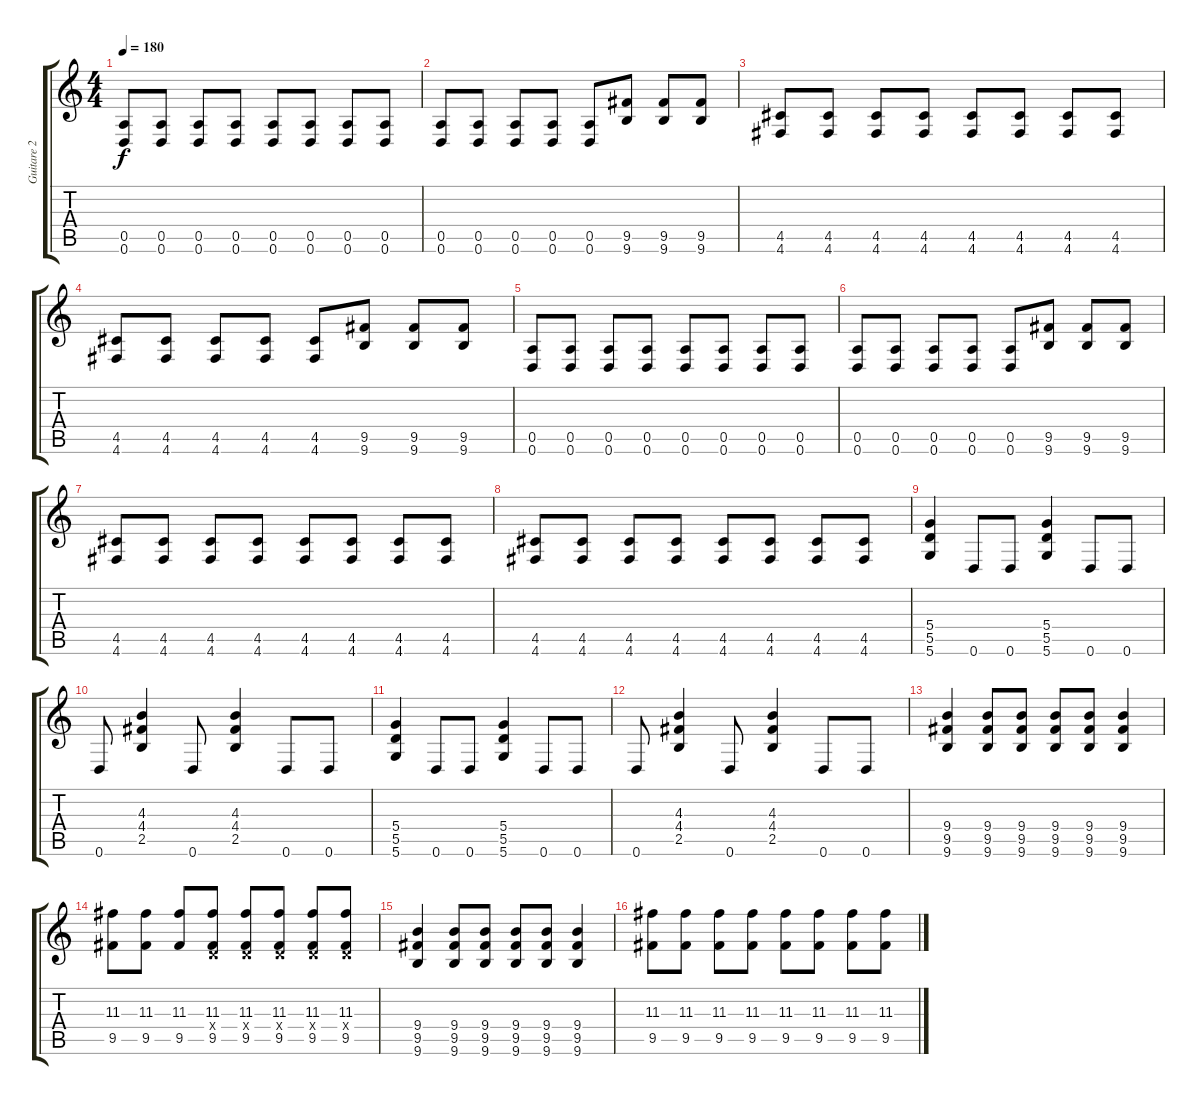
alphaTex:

\track ("Guitare 2" "Guitare 2") {instrument distortionguitar}
\staff {score tabs}
\tuning (E4 B3 G3 D3 A2 D2) {hide}
\ts (4 4)
\tempo 180
\clef g2
\ks c
(0.5 0.6).8{dy f instrument distortionguitar} (0.5 0.6).8 (0.5 0.6).8 (0.5 0.6).8 (0.5 0.6).8 (0.5 0.6).8 (0.5 0.6).8 (0.5 0.6).8 |
(0.5 0.6).8 (0.5 0.6).8 (0.5 0.6).8 (0.5 0.6).8 (0.5 0.6).8 (9.5 9.6).8 (9.5 9.6).8 (9.5 9.6).8 |
(4.5 4.6).8 (4.5 4.6).8 (4.5 4.6).8 (4.5 4.6).8 (4.5 4.6).8 (4.5 4.6).8 (4.5 4.6).8 (4.5 4.6).8 |
(4.5 4.6).8 (4.5 4.6).8 (4.5 4.6).8 (4.5 4.6).8 (4.5 4.6).8 (9.5 9.6).8 (9.5 9.6).8 (9.5 9.6).8 |
(0.5 0.6).8 (0.5 0.6).8 (0.5 0.6).8 (0.5 0.6).8 (0.5 0.6).8 (0.5 0.6).8 (0.5 0.6).8 (0.5 0.6).8 |
(0.5 0.6).8 (0.5 0.6).8 (0.5 0.6).8 (0.5 0.6).8 (0.5 0.6).8 (9.5 9.6).8 (9.5 9.6).8 (9.5 9.6).8 |
(4.5 4.6).8 (4.5 4.6).8 (4.5 4.6).8 (4.5 4.6).8 (4.5 4.6).8 (4.5 4.6).8 (4.5 4.6).8 (4.5 4.6).8 |
(4.5 4.6).8 (4.5 4.6).8 (4.5 4.6).8 (4.5 4.6).8 (4.5 4.6).8 (4.5 4.6).8 (4.5 4.6).8 (4.5 4.6).8 |
(5.4 5.5 5.6).4 0.6.8 0.6.8 (5.4 5.5 5.6).4 0.6.8 0.6.8 |
0.6.8 (4.3 4.4 2.5).4 0.6.8 (4.3 4.4 2.5).4 0.6.8 0.6.8 |
(5.4 5.5 5.6).4 0.6.8 0.6.8 (5.4 5.5 5.6).4 0.6.8 0.6.8 |
0.6.8 (4.3 4.4 2.5).4 0.6.8 (4.3 4.4 2.5).4 0.6.8 0.6.8 |
(9.4 9.5 9.6).4 (9.4 9.5 9.6).8 (9.4 9.5 9.6).8 (9.4 9.5 9.6).8 (9.4 9.5 9.6).8 (9.4 9.5 9.6).4 |
(11.3 9.5).8 (11.3 9.5).8 (11.3 9.5).8 (11.3 0.4{x} 9.5).8 (11.3 0.4{x} 9.5).8 (11.3 0.4{x} 9.5).8 (11.3 0.4{x} 9.5).8 (11.3 0.4{x} 9.5).8 |
(9.4 9.5 9.6).4 (9.4 9.5 9.6).8 (9.4 9.5 9.6).8 (9.4 9.5 9.6).8 (9.4 9.5 9.6).8 (9.4 9.5 9.6).4 |
(11.3 9.5).8 (11.3 9.5).8 (11.3 9.5).8 (11.3 9.5).8 (11.3 9.5).8 (11.3 9.5).8 (11.3 9.5).8 (11.3 9.5).8
